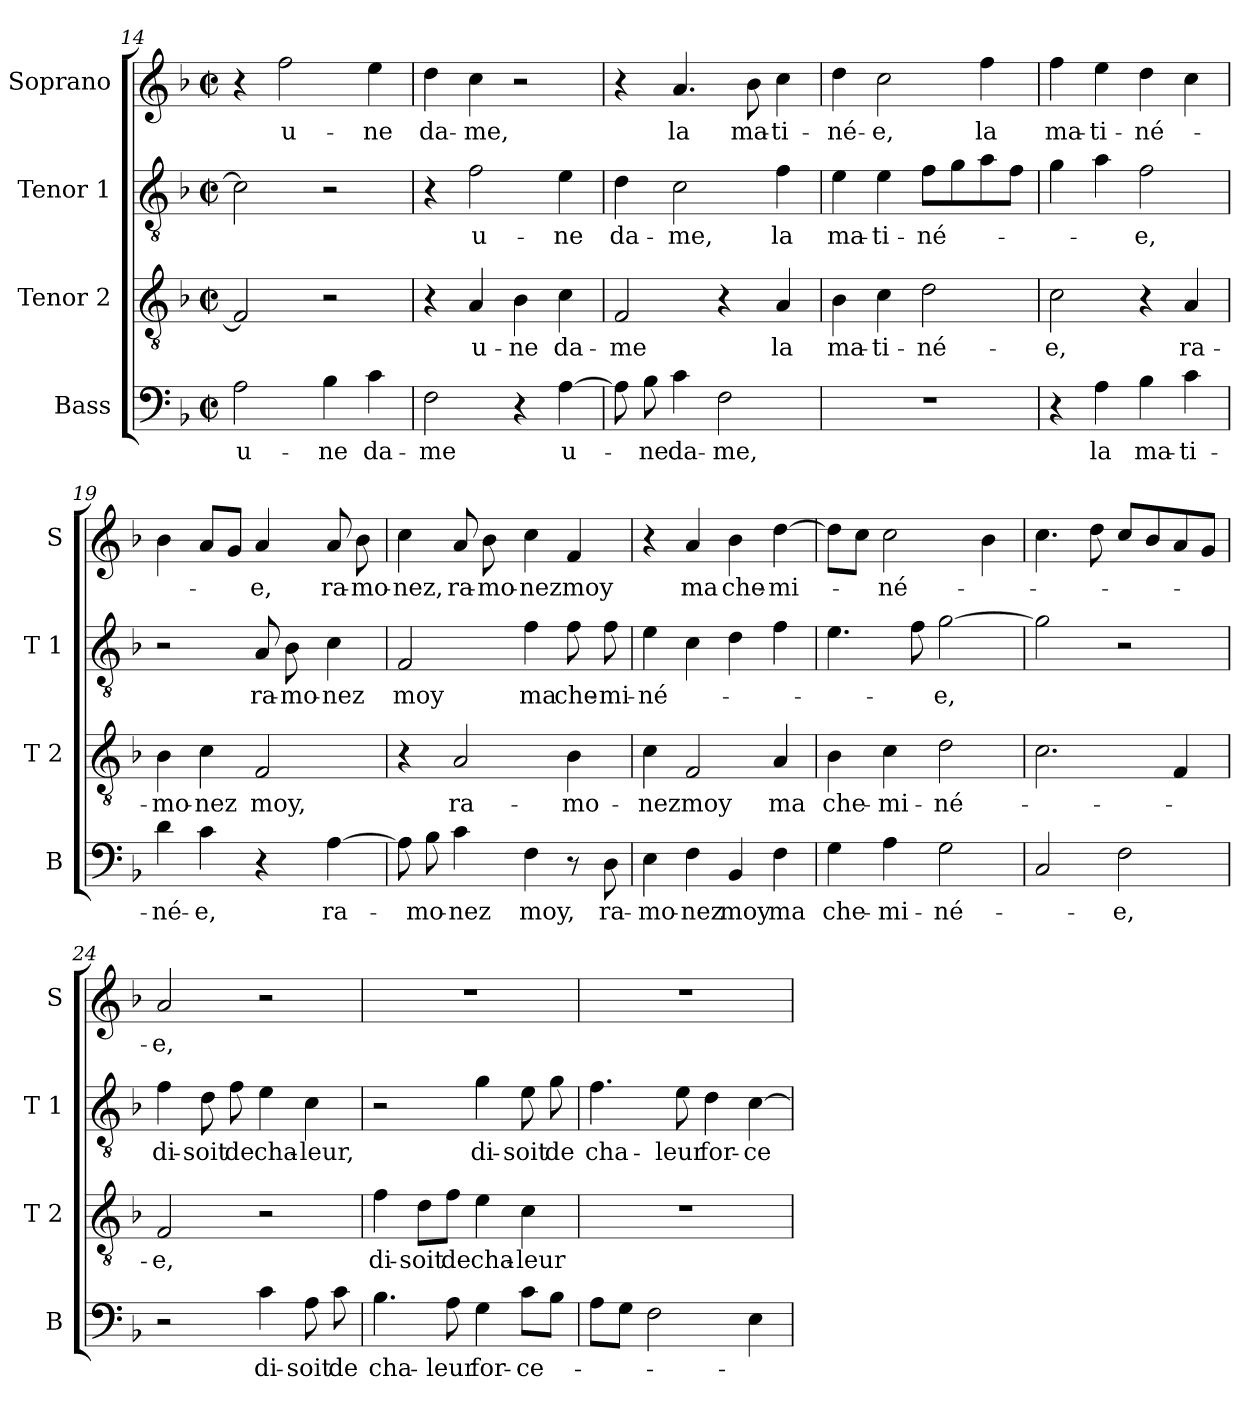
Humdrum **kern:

**kern	**text	**kern	**text	**kern	**text	**kern	**text
*part4	*part4	*part3	*part3	*part2	*part2	*part1	*part1
*staff4	*staff4	*staff3	*staff3	*staff2	*staff2	*staff1	*staff1
*I"Bass	*	*I"Tenor 2	*	*I"Tenor 1	*	*I"Soprano	*
*I'B	*	*I'T 2	*	*I'T 1	*	*I'S	*
*clefF4	*	*clefGv2	*	*clefGv2	*	*clefG2	*
*k[b-]	*	*k[b-]	*	*k[b-]	*	*k[b-]	*
*F:	*	*F:	*	*F:	*	*F:	*
*M2/2	*	*M2/2	*	*M2/2	*	*M2/2	*
*met(c|)	*	*met(c|)	*	*met(c|)	*	*met(c|)	*
=14	=14	=14	=14	=14	=14	=14	=14
!	!LO:LY:b	!	!	!	!	!	!
2A\	u-	2F/]	.	2c\]	.	4r	.
!	!	!	!	!	!	!	!LO:LY:b
.	.	.	.	.	.	2ff\	u-
!	!LO:LY:b	!	!	!	!	!	!
4B-\	-ne	2r	.	2r	.	.	.
!	!LO:LY:b	!	!	!	!	!	!LO:LY:b
4c\	da-	.	.	.	.	4ee\	-ne
!!LO:LB:g=z
=15	=15	=15	=15	=15	=15	=15	=15
!	!LO:LY:b	!	!	!	!	!	!LO:LY:b
2F\	-me	4r	.	4r	.	4dd\	da-
!	!	!	!LO:LY:b	!	!LO:LY:b	!	!LO:LY:b
.	.	4A/	u-	2f\	u-	4cc\	-me,
!	!	!	!LO:LY:b	!	!	!	!
4r	.	4B-\	-ne	.	.	2r	.
!	!LO:LY:b	!	!LO:LY:b	!	!LO:LY:b	!	!
[4A\	u-	4c\	da-	4e\	-ne	.	.
=16	=16	=16	=16	=16	=16	=16	=16
!	!	!	!LO:LY:b	!	!LO:LY:b	!	!
8A\]	.	2F/	-me	4d\	da-	4r	.
!	!LO:LY:b	!	!	!	!	!	!
8B-\	-ne	.	.	.	.	.	.
!	!LO:LY:b	!	!	!	!LO:LY:b	!	!LO:LY:b
4c\	da-	.	.	2c\	-me,	4.a/	la
!	!LO:LY:b	!	!	!	!	!	!
2F\	-me,	4r	.	.	.	.	.
!	!	!	!	!	!	!	!LO:LY:b
.	.	.	.	.	.	8b-\	ma-
!	!	!	!LO:LY:b	!	!LO:LY:b	!	!LO:LY:b
.	.	4A/	la	4f\	la	4cc\	-ti-
=17	=17	=17	=17	=17	=17	=17	=17
!	!	!	!LO:LY:b	!	!LO:LY:b	!	!LO:LY:b
1r	.	4B-\	ma-	4e\	ma-	4dd\	-né-
!	!	!	!LO:LY:b	!	!LO:LY:b	!	!LO:LY:b
.	.	4c\	-ti-	4e\	-ti-	2cc\	-e,
!	!	!	!LO:LY:b	!	!LO:LY:b	!	!
.	.	2d\	-né-	8f\L	-né-	.	.
.	.	.	.	8g\	.	.	.
!	!	!	!	!	!	!	!LO:LY:b
.	.	.	.	8a\	.	4ff\	la
.	.	.	.	8f\J	.	.	.
=18	=18	=18	=18	=18	=18	=18	=18
!	!	!	!LO:LY:b	!	!	!	!LO:LY:b
4r	.	2c\	-e,	4g\	.	4ff\	ma-
!	!LO:LY:b	!	!	!	!	!	!LO:LY:b
4A\	la	.	.	4a\	.	4ee\	-ti-
!	!LO:LY:b	!	!	!	!LO:LY:b	!	!LO:LY:b
4B-\	ma-	4r	.	2f\	-e,	4dd\	-né-
!	!LO:LY:b	!	!LO:LY:b	!	!	!	!
4c\	-ti-	4A/	ra-	.	.	4cc\	.
=19	=19	=19	=19	=19	=19	=19	=19
!	!LO:LY:b	!	!LO:LY:b	!	!	!	!
4d\	-né-	4B-\	-mo-	2r	.	4b-\	.
!	!LO:LY:b	!	!LO:LY:b	!	!	!	!
4c\	-e,	4c\	-nez	.	.	8a/L	.
.	.	.	.	.	.	8g/J	.
!	!	!	!LO:LY:b	!	!LO:LY:b	!	!LO:LY:b
4r	.	2F/	moy,	8A/	ra-	4a/	-e,
!	!	!	!	!	!LO:LY:b	!	!
.	.	.	.	8B-\	-mo-	.	.
!	!LO:LY:b	!	!	!	!LO:LY:b	!	!LO:LY:b
[4A\	ra-	.	.	4c\	-nez	8a/	ra-
!	!	!	!	!	!	!	!LO:LY:b
.	.	.	.	.	.	8b-\	-mo-
!!LO:LB:g=z
=20	=20	=20	=20	=20	=20	=20	=20
!	!	!	!	!	!LO:LY:b	!	!LO:LY:b
8A\]	.	4r	.	2F/	moy	4cc\	-nez,
!	!LO:LY:b	!	!	!	!	!	!
8B-\	-mo-	.	.	.	.	.	.
!	!LO:LY:b	!	!LO:LY:b	!	!	!	!LO:LY:b
4c\	-nez	2A/	ra-	.	.	8a/	ra-
!	!	!	!	!	!	!	!LO:LY:b
.	.	.	.	.	.	8b-\	-mo-
!	!LO:LY:b	!	!	!	!LO:LY:b	!	!LO:LY:b
4F\	moy,	.	.	4f\	ma	4cc\	-nez
!	!	!	!LO:LY:b	!	!LO:LY:b	!	!LO:LY:b
8r	.	4B-\	-mo-	8f\	che-	4f/	moy
!	!LO:LY:b	!	!	!	!LO:LY:b	!	!
8D\	ra-	.	.	8f\	-mi-	.	.
=21	=21	=21	=21	=21	=21	=21	=21
!	!LO:LY:b	!	!LO:LY:b	!	!LO:LY:b	!	!
4E\	-mo-	4c\	-nez	4e\	-né-	4r	.
!	!LO:LY:b	!	!LO:LY:b	!	!	!	!LO:LY:b
4F\	-nez	2F/	moy	4c\	.	4a/	ma
!	!LO:LY:b	!	!	!	!	!	!LO:LY:b
4BB-/	moy	.	.	4d\	.	4b-\	che-
!	!LO:LY:b	!	!LO:LY:b	!	!	!	!LO:LY:b
4F\	ma	4A/	ma	4f\	.	[4dd\	-mi-
=22	=22	=22	=22	=22	=22	=22	=22
!	!LO:LY:b	!	!LO:LY:b	!	!	!	!
4G\	che-	4B-\	che-	4.e\	.	8dd\L]	.
.	.	.	.	.	.	8cc\J	.
!	!LO:LY:b	!	!LO:LY:b	!	!	!	!LO:LY:b
4A\	-mi-	4c\	-mi-	.	.	2cc\	-né-
.	.	.	.	8f\	.	.	.
!	!LO:LY:b	!	!LO:LY:b	!	!LO:LY:b	!	!
2G\	-né-	2d\	-né-	[2g\	-e,	.	.
.	.	.	.	.	.	4b-\	.
=23	=23	=23	=23	=23	=23	=23	=23
2C/	.	2.c\	.	2g\]	.	4.cc\	.
.	.	.	.	.	.	8dd\	.
!	!LO:LY:b	!	!	!	!	!	!
2F\	-e,	.	.	2r	.	8cc/L	.
.	.	.	.	.	.	8b-/	.
.	.	4F/	.	.	.	8a/	.
.	.	.	.	.	.	8g/J	.
=24	=24	=24	=24	=24	=24	=24	=24
!	!	!	!LO:LY:b	!	!LO:LY:b	!	!LO:LY:b
2r	.	2F/	-e,	4f\	di-	2a/	-e,
!	!	!	!	!	!LO:LY:b	!	!
.	.	.	.	8d\	-soit	.	.
!	!	!	!	!	!LO:LY:b	!	!
.	.	.	.	8f\	de	.	.
!	!LO:LY:b	!	!	!	!LO:LY:b	!	!
4c\	di-	2r	.	4e\	cha-	2r	.
!	!LO:LY:b	!	!	!	!LO:LY:b	!	!
8A\	-soit	.	.	4c\	-leur,	.	.
!	!LO:LY:b	!	!	!	!	!	!
8c\	de	.	.	.	.	.	.
!!LO:PB:g=z
=25	=25	=25	=25	=25	=25	=25	=25
!	!LO:LY:b	!	!LO:LY:b	!	!	!	!
4.B-\	cha-	4f\	di-	2r	.	1r	.
!	!	!	!LO:LY:b	!	!	!	!
.	.	8d\L	-soit	.	.	.	.
!	!LO:LY:b	!	!LO:LY:b	!	!	!	!
8A\	-leur	8f\J	de	.	.	.	.
!	!LO:LY:b	!	!LO:LY:b	!	!LO:LY:b	!	!
4G\	for-	4e\	cha-	4g\	di-	.	.
!	!LO:LY:b	!	!LO:LY:b	!	!LO:LY:b	!	!
8c\L	-ce-	4c\	-leur	8e\	-soit	.	.
!	!	!	!	!	!LO:LY:b	!	!
8B-\J	.	.	.	8g\	de	.	.
=26	=26	=26	=26	=26	=26	=26	=26
!	!	!	!	!	!LO:LY:b	!	!
8A\L	.	1r	.	4.f\	cha-	1r	.
8G\J	.	.	.	.	.	.	.
2F\	.	.	.	.	.	.	.
!	!	!	!	!	!LO:LY:b	!	!
.	.	.	.	8e\	-leur	.	.
!	!	!	!	!	!LO:LY:b	!	!
.	.	.	.	4d\	for-	.	.
!	!	!	!	!	!LO:LY:b	!	!
4E\	.	.	.	[4c\	-ce-	.	.
=	=	=	=	=	=	=	=
*-	*-	*-	*-	*-	*-	*-	*-
